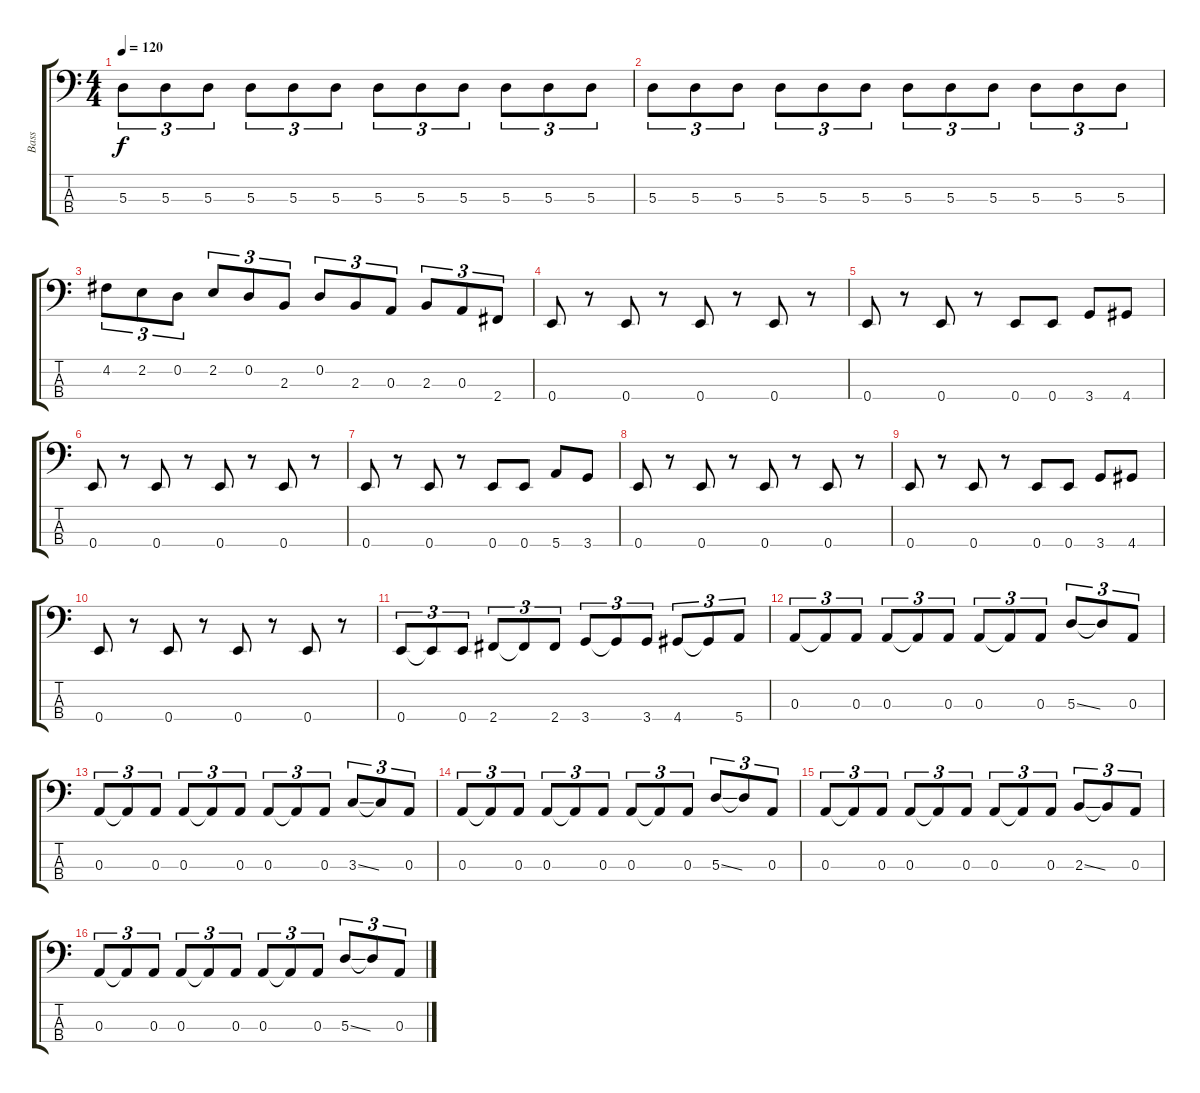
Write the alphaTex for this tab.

\track ("Bass" "Bass") {instrument electricbassfinger}
\staff {score tabs}
\tuning (G2 D2 A1 E1) {hide}
\ts (4 4)
\tempo 120
\clef f4
\ks c
5.3.8{tu (3 2) dy f} 5.3.8{tu (3 2)} 5.3.8{tu (3 2)} 5.3.8{tu (3 2)} 5.3.8{tu (3 2)} 5.3.8{tu (3 2)} 5.3.8{tu (3 2)} 5.3.8{tu (3 2)} 5.3.8{tu (3 2)} 5.3.8{tu (3 2)} 5.3.8{tu (3 2)} 5.3.8{tu (3 2)} |
5.3.8{tu (3 2)} 5.3.8{tu (3 2)} 5.3.8{tu (3 2)} 5.3.8{tu (3 2)} 5.3.8{tu (3 2)} 5.3.8{tu (3 2)} 5.3.8{tu (3 2)} 5.3.8{tu (3 2)} 5.3.8{tu (3 2)} 5.3.8{tu (3 2)} 5.3.8{tu (3 2)} 5.3.8{tu (3 2)} |
4.2.8{tu (3 2)} 2.2.8{tu (3 2)} 0.2.8{tu (3 2)} 2.2.8{tu (3 2)} 0.2.8{tu (3 2)} 2.3.8{tu (3 2)} 0.2.8{tu (3 2)} 2.3.8{tu (3 2)} 0.3.8{tu (3 2)} 2.3.8{tu (3 2)} 0.3.8{tu (3 2)} 2.4.8{tu (3 2)} |
0.4.8 r.8 0.4.8 r.8 0.4.8 r.8 0.4.8 r.8 |
0.4.8 r.8 0.4.8 r.8 0.4.8 0.4.8 3.4.8 4.4.8 |
0.4.8 r.8 0.4.8 r.8 0.4.8 r.8 0.4.8 r.8 |
0.4.8 r.8 0.4.8 r.8 0.4.8 0.4.8 5.4.8 3.4.8 |
0.4.8 r.8 0.4.8 r.8 0.4.8 r.8 0.4.8 r.8 |
0.4.8 r.8 0.4.8 r.8 0.4.8 0.4.8 3.4.8 4.4.8 |
0.4.8 r.8 0.4.8 r.8 0.4.8 r.8 0.4.8 r.8 |
0.4.8{tu (3 2)} 0.4{t}.8{tu (3 2)} 0.4.8{tu (3 2)} 2.4.8{tu (3 2)} 2.4{t}.8{tu (3 2)} 2.4.8{tu (3 2)} 3.4.8{tu (3 2)} 3.4{t}.8{tu (3 2)} 3.4.8{tu (3 2)} 4.4.8{tu (3 2)} 4.4{t}.8{tu (3 2)} 5.4.8{tu (3 2)} |
0.3.8{tu (3 2)} 0.3{t}.8{tu (3 2)} 0.3.8{tu (3 2)} 0.3.8{tu (3 2)} 0.3{t}.8{tu (3 2)} 0.3.8{tu (3 2)} 0.3.8{tu (3 2)} 0.3{t}.8{tu (3 2)} 0.3.8{tu (3 2)} 5.3{ss}.8{tu (3 2)} 5.3{t}.8{tu (3 2)} 0.3.8{tu (3 2)} |
0.3.8{tu (3 2)} 0.3{t}.8{tu (3 2)} 0.3.8{tu (3 2)} 0.3.8{tu (3 2)} 0.3{t}.8{tu (3 2)} 0.3.8{tu (3 2)} 0.3.8{tu (3 2)} 0.3{t}.8{tu (3 2)} 0.3.8{tu (3 2)} 3.3{ss}.8{tu (3 2)} 3.3{t}.8{tu (3 2)} 0.3.8{tu (3 2)} |
0.3.8{tu (3 2)} 0.3{t}.8{tu (3 2)} 0.3.8{tu (3 2)} 0.3.8{tu (3 2)} 0.3{t}.8{tu (3 2)} 0.3.8{tu (3 2)} 0.3.8{tu (3 2)} 0.3{t}.8{tu (3 2)} 0.3.8{tu (3 2)} 5.3{ss}.8{tu (3 2)} 5.3{t}.8{tu (3 2)} 0.3.8{tu (3 2)} |
0.3.8{tu (3 2)} 0.3{t}.8{tu (3 2)} 0.3.8{tu (3 2)} 0.3.8{tu (3 2)} 0.3{t}.8{tu (3 2)} 0.3.8{tu (3 2)} 0.3.8{tu (3 2)} 0.3{t}.8{tu (3 2)} 0.3.8{tu (3 2)} 2.3{ss}.8{tu (3 2)} 2.3{t}.8{tu (3 2)} 0.3.8{tu (3 2)} |
0.3.8{tu (3 2)} 0.3{t}.8{tu (3 2)} 0.3.8{tu (3 2)} 0.3.8{tu (3 2)} 0.3{t}.8{tu (3 2)} 0.3.8{tu (3 2)} 0.3.8{tu (3 2)} 0.3{t}.8{tu (3 2)} 0.3.8{tu (3 2)} 5.3{ss}.8{tu (3 2)} 5.3{t}.8{tu (3 2)} 0.3.8{tu (3 2)}
